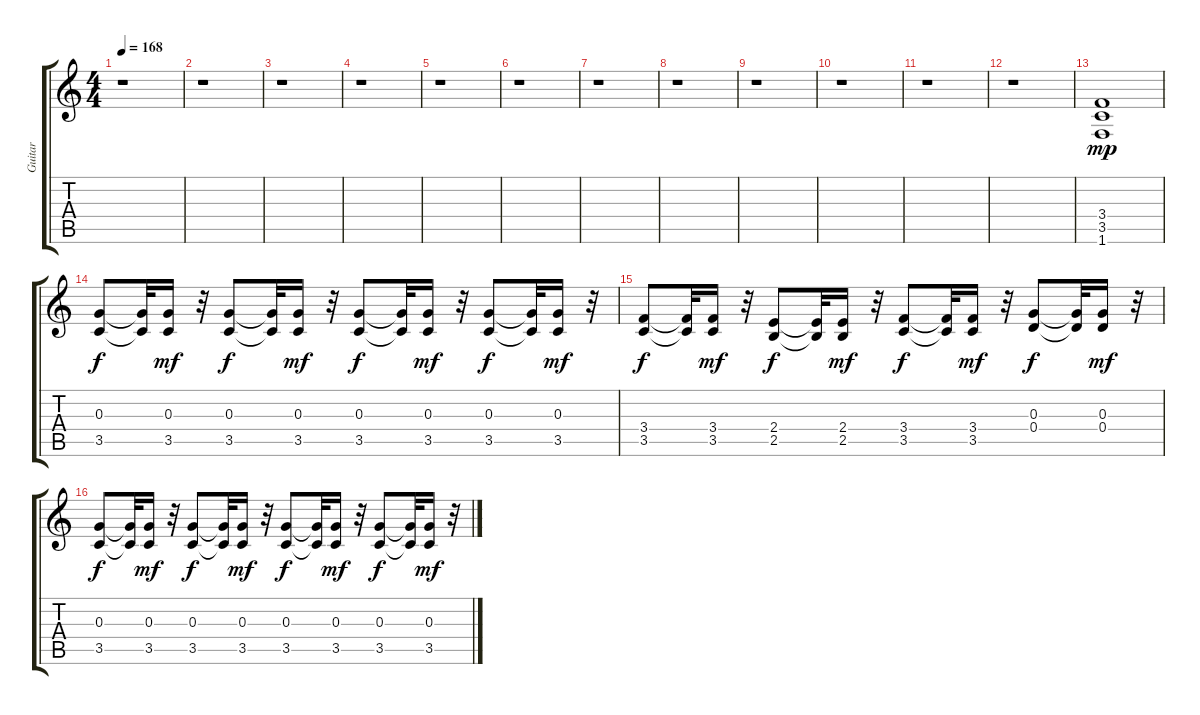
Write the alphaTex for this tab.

\track ("Guitar" "Guitar") {instrument distortionguitar}
\staff {score tabs}
\tuning (E4 B3 G3 D3 A2 E2) {hide}
\ts (4 4)
\tempo 168
\clef g2
\ks c
r.1{dy f} |
r.1 |
r.1 |
r.1 |
r.1 |
r.1 |
r.1 |
r.1 |
r.1 |
r.1 |
r.1 |
r.1 |
(3.4 3.5 1.6).1{dy mp volume 12} |
(0.3 3.5).8{dy f} (0.3{t} 3.5{t}).32 (0.3 3.5).16{dy mf} r.32 (0.3 3.5).8{dy f} (0.3{t} 3.5{t}).32 (0.3 3.5).16{dy mf} r.32 (0.3 3.5).8{dy f} (0.3{t} 3.5{t}).32 (0.3 3.5).16{dy mf} r.32 (0.3 3.5).8{dy f} (0.3{t} 3.5{t}).32 (0.3 3.5).16{dy mf} r.32 |
(3.4 3.5).8{dy f} (3.4{t} 3.5{t}).32 (3.4 3.5).16{dy mf} r.32 (2.4 2.5).8{dy f} (2.4{t} 2.5{t}).32 (2.4 2.5).16{dy mf} r.32 (3.4 3.5).8{dy f} (3.4{t} 3.5{t}).32 (3.4 3.5).16{dy mf} r.32 (0.3 0.4).8{dy f} (0.3{t} 0.4{t}).32 (0.3 0.4).16{dy mf} r.32 |
(0.3 3.5).8{dy f} (0.3{t} 3.5{t}).32 (0.3 3.5).16{dy mf} r.32 (0.3 3.5).8{dy f} (0.3{t} 3.5{t}).32 (0.3 3.5).16{dy mf} r.32 (0.3 3.5).8{dy f} (0.3{t} 3.5{t}).32 (0.3 3.5).16{dy mf} r.32 (0.3 3.5).8{dy f} (0.3{t} 3.5{t}).32 (0.3 3.5).16{dy mf} r.32
